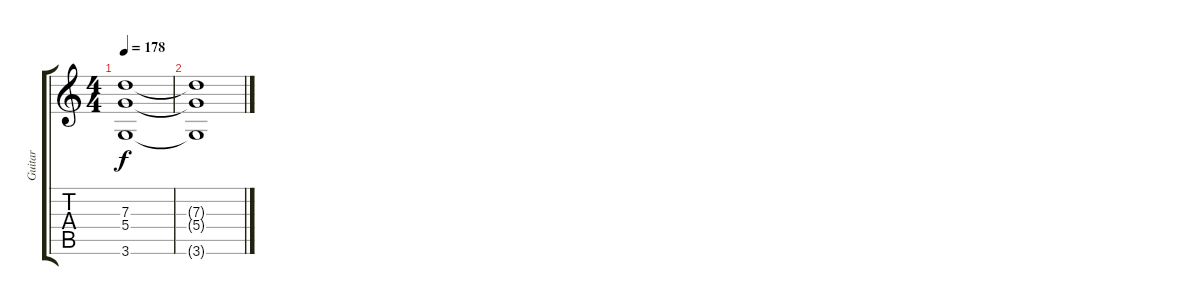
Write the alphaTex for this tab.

\track ("Guitar" "Guitar") {instrument distortionguitar}
\staff {score tabs}
\tuning (E4 B3 G3 D3 A2 E2) {hide}
\ts (4 4)
\tempo 178
\clef g2
\ks c
(7.3{t} 5.4{t} 3.6{t}).1{dy f} |
(7.3{t} 5.4{t} 3.6{t}).1
